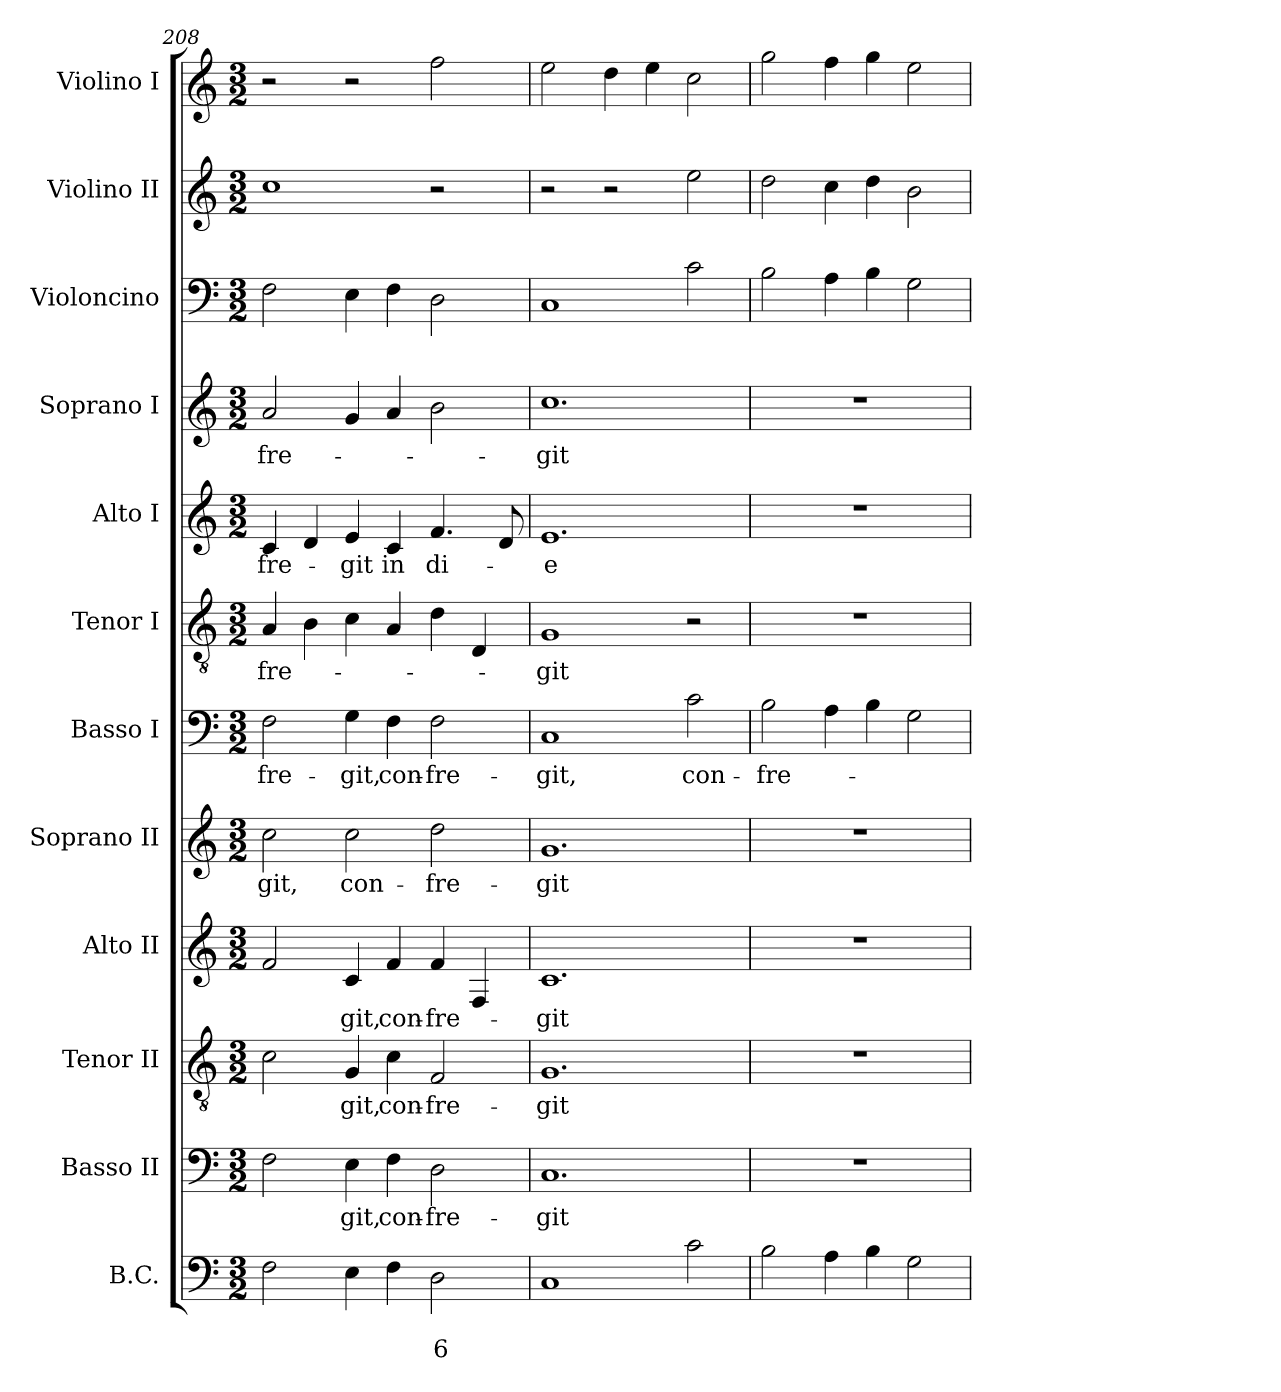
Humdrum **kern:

**kern	**text	**text	**kern	**text	**kern	**text	**kern	**text	**kern	**text	**kern	**text	**kern	**text	**kern	**text	**kern	**text	**kern	**kern	**kern
*part12	*part12	*part12	*part11	*part11	*part10	*part10	*part9	*part9	*part8	*part8	*part7	*part7	*part6	*part6	*part5	*part5	*part4	*part4	*part3	*part2	*part1
*staff12	*staff12	*staff12	*staff11	*staff11	*staff10	*staff10	*staff9	*staff9	*staff8	*staff8	*staff7	*staff7	*staff6	*staff6	*staff5	*staff5	*staff4	*staff4	*staff3	*staff2	*staff1
*I"B.C.	*	*	*I"Basso II	*	*I"Tenor II	*	*I"Alto II	*	*I"Soprano II	*	*I"Basso I	*	*I"Tenor I	*	*I"Alto I	*	*I"Soprano I	*	*I"Violoncino	*I"Violino II	*I"Violino I
*I'BC	*	*	*I'B 2	*	*I'T 2	*	*I'A 2	*	*I'S 2	*	*I'B 1	*	*I'T 1	*	*I'A 1	*	*I'S 1	*	*I'Vc.	*I'Vln. II	*I'Vln. I
*clefF4	*	*	*clefF4	*	*clefGv2	*	*clefG2	*	*clefG2	*	*clefF4	*	*clefGv2	*	*clefG2	*	*clefG2	*	*clefF4	*clefG2	*clefG2
*k[]	*	*	*k[]	*	*k[]	*	*k[]	*	*k[]	*	*k[]	*	*k[]	*	*k[]	*	*k[]	*	*k[]	*k[]	*k[]
*C:	*	*	*C:	*	*C:	*	*C:	*	*C:	*	*C:	*	*C:	*	*C:	*	*C:	*	*C:	*C:	*C:
*M3/2	*	*	*M3/2	*	*M3/2	*	*M3/2	*	*M3/2	*	*M3/2	*	*M3/2	*	*M3/2	*	*M3/2	*	*M3/2	*M3/2	*M3/2
=208	=208	=208	=208	=208	=208	=208	=208	=208	=208	=208	=208	=208	=208	=208	=208	=208	=208	=208	=208	=208	=208
!	!	!	!	!	!	!	!	!	!	!LO:LY:b	!	!	!	!	!	!	!	!	!	!	!
!	!	!	!	!	!	!	!	!	!	!	!	!LO:LY:b	!	!	!	!	!	!	!	!	!
!	!	!	!	!	!	!	!	!	!	!	!	!	!	!LO:LY:b	!	!	!	!	!	!	!
!	!	!	!	!	!	!	!	!	!	!	!	!	!	!	!	!LO:LY:b	!	!	!	!	!
!	!	!	!	!	!	!	!	!	!	!	!	!	!	!	!	!	!	!LO:LY:b	!	!	!
2F\	.	.	2F\	.	2c\	.	2f/	.	2cc\	-git,	2F\	-fre-	4A/	-fre-	4c/	-fre-	2a/	-fre-	2F\	1cc	2r
.	.	.	.	.	.	.	.	.	.	.	.	.	4B\	.	4d/	.	.	.	.	.	.
!	!	!	!	!LO:LY:b	!	!	!	!	!	!	!	!	!	!	!	!	!	!	!	!	!
!	!	!	!	!	!	!LO:LY:b	!	!	!	!	!	!	!	!	!	!	!	!	!	!	!
!	!	!	!	!	!	!	!	!LO:LY:b	!	!	!	!	!	!	!	!	!	!	!	!	!
!	!	!	!	!	!	!	!	!	!	!LO:LY:b	!	!	!	!	!	!	!	!	!	!	!
!	!	!	!	!	!	!	!	!	!	!	!	!LO:LY:b	!	!	!	!	!	!	!	!	!
!	!	!	!	!	!	!	!	!	!	!	!	!	!	!	!	!LO:LY:b	!	!	!	!	!
4E\	.	.	4E\	-git,	4G/	-git,	4c/	-git,	2cc\	con-	4G\	-git,	4c\	.	4e/	-git	4g/	.	4E\	.	2r
!	!	!	!	!LO:LY:b	!	!	!	!	!	!	!	!	!	!	!	!	!	!	!	!	!
!	!	!	!	!	!	!LO:LY:b	!	!	!	!	!	!	!	!	!	!	!	!	!	!	!
!	!	!	!	!	!	!	!	!LO:LY:b	!	!	!	!	!	!	!	!	!	!	!	!	!
!	!	!	!	!	!	!	!	!	!	!	!	!LO:LY:b	!	!	!	!	!	!	!	!	!
!	!	!	!	!	!	!	!	!	!	!	!	!	!	!	!	!LO:LY:b	!	!	!	!	!
4F\	.	.	4F\	con-	4c\	con-	4f/	con-	.	.	4F\	con-	4A/	.	4c/	in	4a/	.	4F\	.	.
!	!	!LO:LY:b	!	!	!	!	!	!	!	!	!	!	!	!	!	!	!	!	!	!	!
!	!	!	!	!LO:LY:b	!	!	!	!	!	!	!	!	!	!	!	!	!	!	!	!	!
!	!	!	!	!	!	!LO:LY:b	!	!	!	!	!	!	!	!	!	!	!	!	!	!	!
!	!	!	!	!	!	!	!	!LO:LY:b	!	!	!	!	!	!	!	!	!	!	!	!	!
!	!	!	!	!	!	!	!	!	!	!LO:LY:b	!	!	!	!	!	!	!	!	!	!	!
!	!	!	!	!	!	!	!	!	!	!	!	!LO:LY:b	!	!	!	!	!	!	!	!	!
!	!	!	!	!	!	!	!	!	!	!	!	!	!	!	!	!LO:LY:b	!	!	!	!	!
2D\	.	6	2D\	-fre-	2F/	-fre-	4f/	-fre-	2dd\	-fre-	2F\	-fre-	4d\	.	4.f/	di-	2b\	.	2D\	2r	2ff\
.	.	.	.	.	.	.	4F/	.	.	.	.	.	4D/	.	.	.	.	.	.	.	.
.	.	.	.	.	.	.	.	.	.	.	.	.	.	.	8d/	.	.	.	.	.	.
=209	=209	=209	=209	=209	=209	=209	=209	=209	=209	=209	=209	=209	=209	=209	=209	=209	=209	=209	=209	=209	=209
!	!	!	!	!LO:LY:b	!	!	!	!	!	!	!	!	!	!	!	!	!	!	!	!	!
!	!	!	!	!	!	!LO:LY:b	!	!	!	!	!	!	!	!	!	!	!	!	!	!	!
!	!	!	!	!	!	!	!	!LO:LY:b	!	!	!	!	!	!	!	!	!	!	!	!	!
!	!	!	!	!	!	!	!	!	!	!LO:LY:b	!	!	!	!	!	!	!	!	!	!	!
!	!	!	!	!	!	!	!	!	!	!	!	!LO:LY:b	!	!	!	!	!	!	!	!	!
!	!	!	!	!	!	!	!	!	!	!	!	!	!	!LO:LY:b	!	!	!	!	!	!	!
!	!	!	!	!	!	!	!	!	!	!	!	!	!	!	!	!LO:LY:b	!	!	!	!	!
!	!	!	!	!	!	!	!	!	!	!	!	!	!	!	!	!	!	!LO:LY:b	!	!	!
1C	.	.	1.C	-git	1.G	-git	1.c	-git	1.g	-git	1C	-git,	1G	-git	1.e	-e	1.cc	-git	1C	2r	2ee\
.	.	.	.	.	.	.	.	.	.	.	.	.	.	.	.	.	.	.	.	2r	4dd\
.	.	.	.	.	.	.	.	.	.	.	.	.	.	.	.	.	.	.	.	.	4ee\
!	!	!	!	!	!	!	!	!	!	!	!	!LO:LY:b	!	!	!	!	!	!	!	!	!
2c\	.	.	.	.	.	.	.	.	.	.	2c\	con-	2r	.	.	.	.	.	2c\	2ee\	2cc\
=210	=210	=210	=210	=210	=210	=210	=210	=210	=210	=210	=210	=210	=210	=210	=210	=210	=210	=210	=210	=210	=210
!	!	!	!	!	!	!	!	!	!	!	!	!LO:LY:b	!	!	!	!	!	!	!	!	!
2B\	.	.	1.r	.	1.r	.	1.r	.	1.r	.	2B\	-fre-	1.r	.	1.r	.	1.r	.	2B\	2dd\	2gg\
4A\	.	.	.	.	.	.	.	.	.	.	4A\	.	.	.	.	.	.	.	4A\	4cc\	4ff\
4B\	.	.	.	.	.	.	.	.	.	.	4B\	.	.	.	.	.	.	.	4B\	4dd\	4gg\
2G\	.	.	.	.	.	.	.	.	.	.	2G\	.	.	.	.	.	.	.	2G\	2b\	2ee\
=	=	=	=	=	=	=	=	=	=	=	=	=	=	=	=	=	=	=	=	=	=
*-	*-	*-	*-	*-	*-	*-	*-	*-	*-	*-	*-	*-	*-	*-	*-	*-	*-	*-	*-	*-	*-
